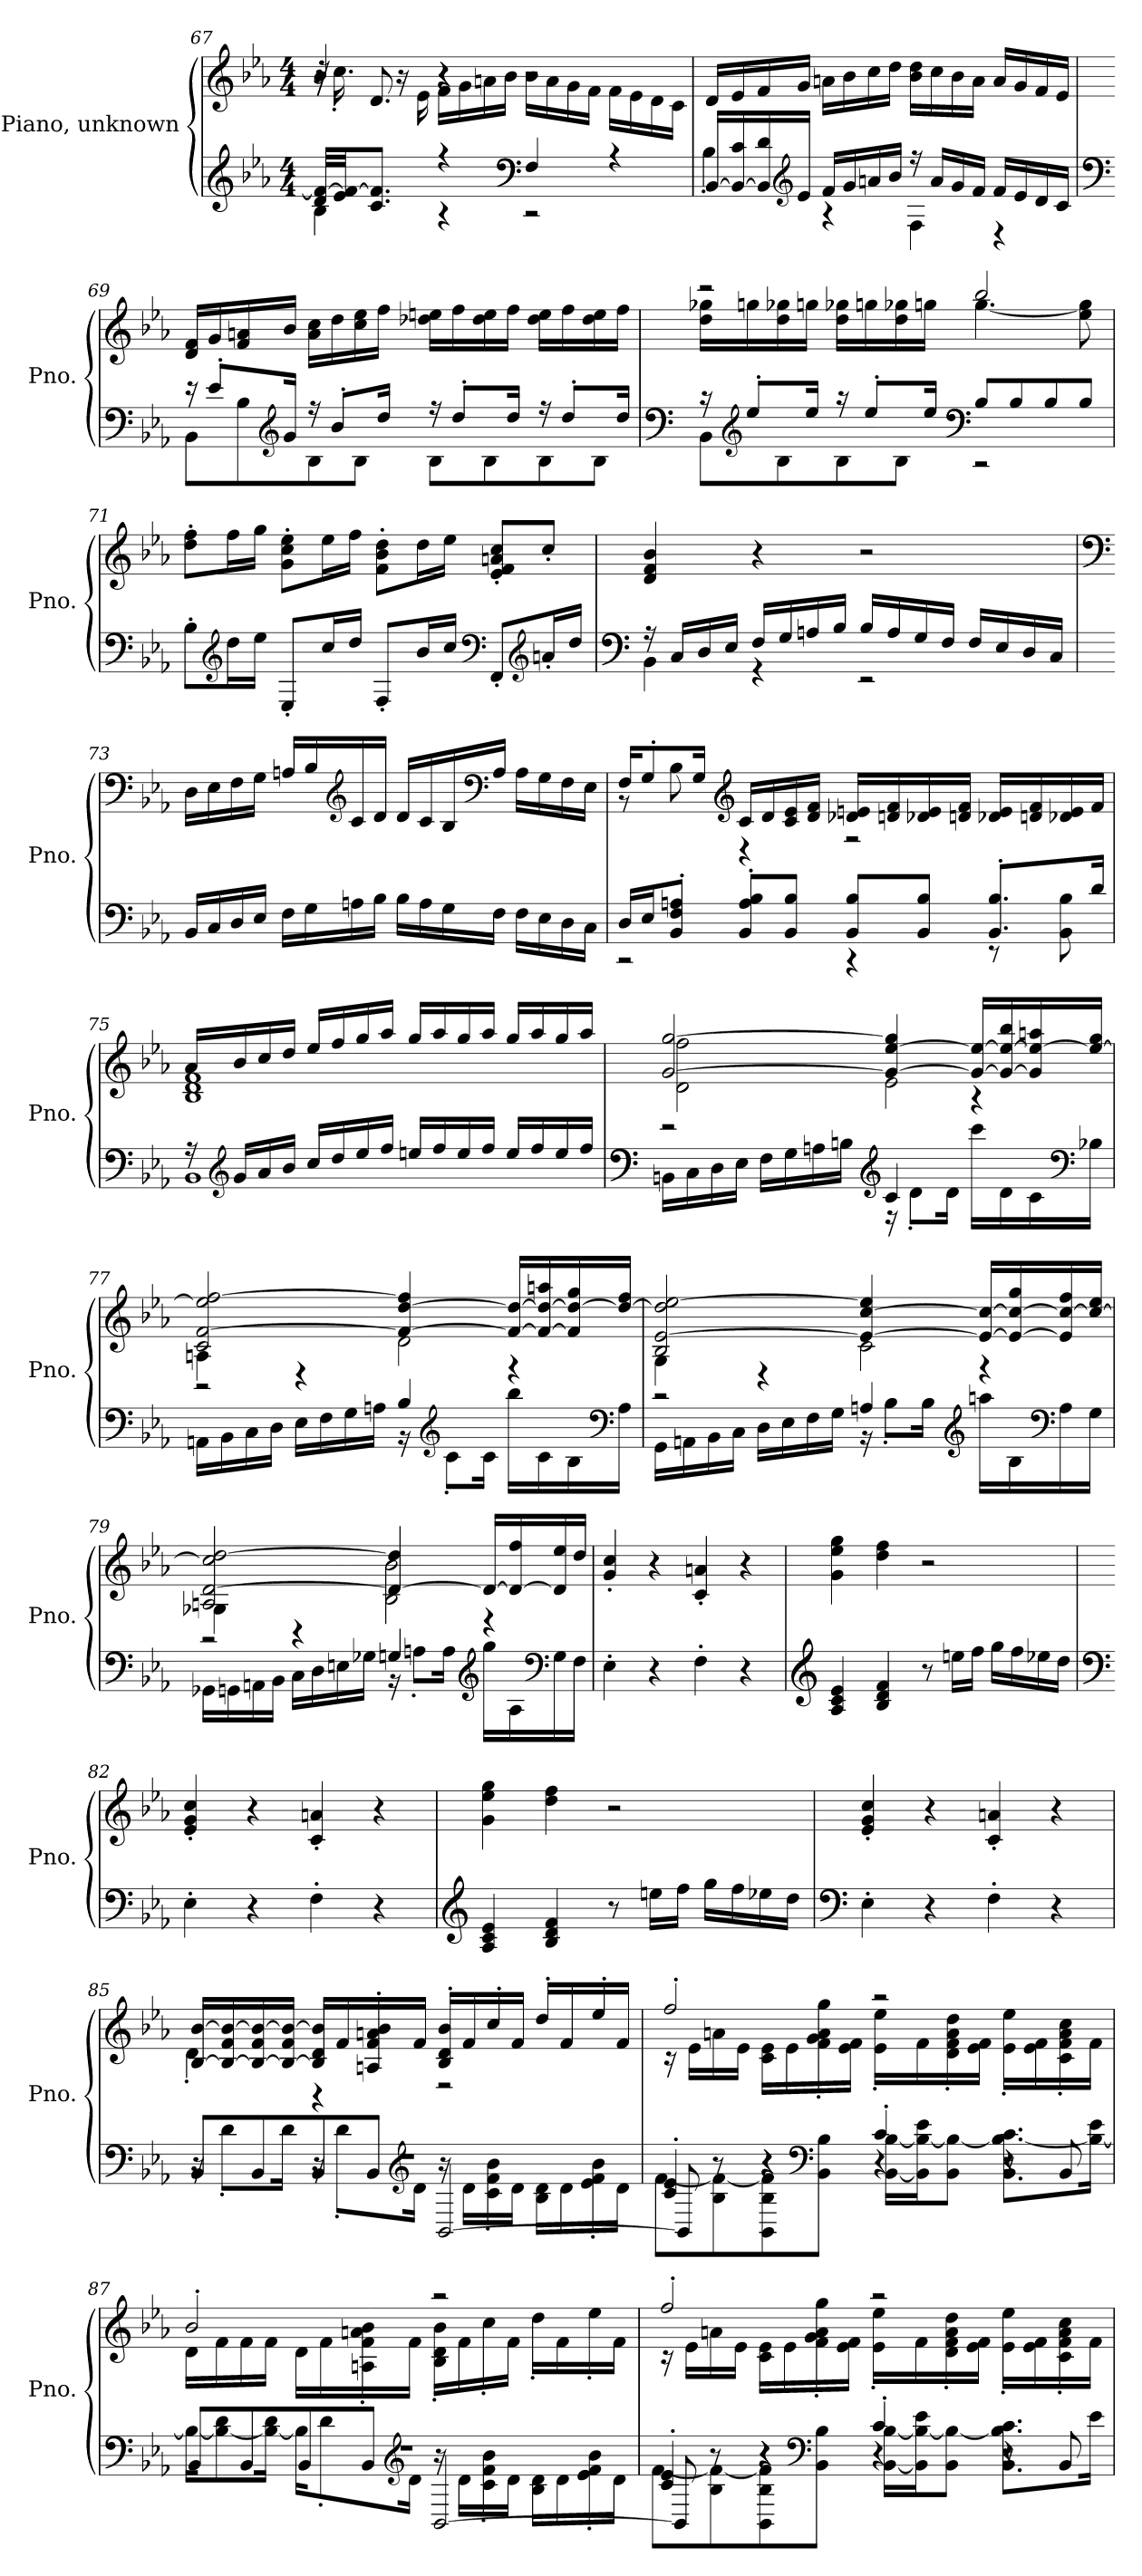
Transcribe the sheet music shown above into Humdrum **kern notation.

**kern	**kern
*part1	*part1
*staff2	*staff1
*I"Piano, unknown	*
*I'Pno.	*
*clefG2	*clefG2
*k[b-e-a-]	*k[b-e-a-]
*M4/4	*M4/4
=67	=67
*^	*^
*	*	*	*^
32d/ 32f/_LLL	4B-\	4b-/	32r	16r
32e-/ 32f/_JJ	.	.	16.cc'\	.
8.c/ 8.f/]J	.	.	.	8.d/
.	.	.	16r	.
.	.	.	16e-\	.
4r	4r	4r	16f\LL	4r
.	.	.	16g\	.
.	.	.	16an\	.
.	.	.	16b-\JJ	.
*clefF4	*	*	*	*
4F/	2r	2r	16b-\LL	2r
.	.	.	16a\	.
.	.	.	16g\	.
.	.	.	16f\JJ	.
4r	.	.	16f\LL	.
.	.	.	16e-\	.
.	.	.	16d\	.
.	.	.	16c\JJ	.
*	*	*v	*v	*v
!!LO:LB:g=z
=68	=68	=68
[16BB-/LL	4B-'\	16d/LL
16BB-/_ 16c/	.	16e-/
16BB-/] 16d/	.	16f/
*clefG2	*	*
16e-/JJ	.	16g/JJ
16f/LL	4r	16an\LL
16g/	.	16b-\
16an/	.	16cc\
16b-/JJ	.	16dd\JJ
16r	4F\	16b-\ 16dd\LL
16a/LL	.	16cc\
16g/	.	16b-\
16f/JJ	.	16a\JJ
16f/LL	4r	16a/LL
16e-/	.	16g/
16d/	.	16f/
16c/JJ	.	16e-/JJ
=69	=69	=69
*clefF4	*	*
16r	8BB-\L	16d/ 16f/LL
8e-'/L	.	16g/
.	8B-\	16f/ 16an/
*clefG2	*	*
16g/Jk	.	16b-/JJ
16r	8B-\	16a\ 16cc\LL
8b-'/L	.	16dd\
.	8B-\J	16cc\ 16ee-\
16dd/Jk	.	16ff\JJ
16r	8B-\L	16dd-X\ 16een\LL
8dd'/L	.	16ff\
.	8B-\	16dd-\ 16ee\
16dd/Jk	.	16ff\JJ
16r	8B-\	16dd-\ 16ee\LL
8dd'/L	.	16ff\
.	8B-\J	16dd-\ 16ee\
16dd/Jk	.	16ff\JJ
!!LO:PB:g=z
=70	=70	=70
*clefF4	*	*
*	*	*^
16r	8BB-\L	2r	16dd\ 16gg-X\LL
*clefG2	*	*	*
8ee-'/L	.	.	16ggn\
.	8B-\	.	16dd\ 16gg-X\
16ee-/Jk	.	.	16ggn\JJ
16r	8B-\	.	16dd\ 16gg-X\LL
8ee-'/L	.	.	16ggn\
.	8B-\J	.	16dd\ 16gg-X\
16ee-/Jk	.	.	16ggn\JJ
*clefF4	*	*	*
8B-/L	2r	2bb-/	[4.gg\
8B-/	.	.	.
8B-/	.	.	.
8B-/J	.	.	8ee-\ 8gg\]
*v	*v	*	*
*	*v	*v
=71	=71
8B-'\L	8dd\' 8ff\'L
*clefG2	*
16dd\L	16ff\L
16ee-\JJ	16gg\JJ
8E-'/L	8g\' 8cc\' 8ee-\'L
16cc/L	16ee-\L
16dd/JJ	16ff\JJ
8F'/L	8f\' 8b-\' 8dd\'L
16b-/L	16dd\L
16cc/JJ	16ee-\JJ
*clefF4	*
8FF'/L	8e-/' 8f/' 8an/' 8cc/'L
*clefG2	*
16an'/L	8cc'/J
16dd/JJ	.
!!LO:LB:g=z
=72	=72
*clefF4	*
*^	*
16r	4BB-\	4d/ 4f/ 4b-/
16C/LL	.	.
16D/	.	.
16E-/JJ	.	.
16F/LL	4r	4r
16G/	.	.
16An/	.	.
16B-/JJ	.	.
16B-/LL	2r	2r
16A/	.	.
16G/	.	.
16F/JJ	.	.
16F/LL	.	.
16E-/	.	.
16D/	.	.
16C/JJ	.	.
*v	*v	*
=73	=73
*	*clefF4
16BB-/LL	16D\LL
16C/	16E-\
16D/	16F\
16E-/JJ	16G\JJ
16F\LL	16An/LL
16G\	16B-/
*	*clefG2
16An\	16c/
16B-\JJ	16d/JJ
16B-\LL	16d/LL
16A\	16c/
16G\	16B-/
*	*clefF4
16F\JJ	16A/JJ
16F\LL	16A\LL
16E-\	16G\
16D\	16F\
16C\JJ	16E-\JJ
!!LO:LB:g=z
=74	=74
*^	*^
16D/LL	2r	16F/KL	8r
16E-/J	.	8G'/	.
8BB-/' 8F/' 8An/'J	.	.	8B-\
.	.	16G/Jk	.
*	*	*clefG2	*
8BB-/' 8A/' 8B-/'L	.	16c/LL	4r
.	.	16d/	.
8BB-/ 8B-/J	.	16c/ 16e-/	.
.	.	16d/ 16f/JJ	.
8BB-/ 8B-/L	4r	16d-X/ 16en/LL	2r
.	.	16dn/ 16f/	.
8BB-/ 8B-/J	.	16d-X/ 16e/	.
.	.	16dn/ 16f/JJ	.
8.BB-/' 8.B-/'L	8r	16d-X/ 16e/LL	.
.	.	16dn/ 16f/	.
.	8BB-\ 8B-\	16d-X/ 16e/	.
16d/Jk	.	16f/JJ	.
!!LO:LB:g=z	!!
=75	=75	=75	=75
16r	1BB-	16a-/LL	1B- 1d 1f
*clefG2	*	*	*
16g/LL	.	16b-/	.
16a-/	.	16cc/	.
16b-/JJ	.	16dd/JJ	.
16cc/LL	.	16ee-/LL	.
16dd/	.	16ff/	.
16ee-/	.	16gg/	.
16ff/JJ	.	16aa-/JJ	.
16een/LL	.	16gg/LL	.
16ff/	.	16aa-/	.
16ee/	.	16gg/	.
16ff/JJ	.	16aa-/JJ	.
16ee/LL	.	16gg/LL	.
16ff/	.	16aa-/	.
16ee/	.	16gg/	.
16ff/JJ	.	16aa-/JJ	.
=76	=76	=76	=76
*clefF4	*	*	*
2r	16BBn\LL	[2g/ [2gg/	2d\ 2ff\
.	16C\	.	.
.	16D\	.	.
.	16E-\JJ	.	.
.	16F\LL	.	.
.	16G\	.	.
.	16An\	.	.
.	16Bn\JJ	.	.
*clefG2	*	*	*
4c/	16r	4g/_ [4ee-/ 4gg/]	2e-\
.	8d'\L	.	.
.	16d\Jk	.	.
4r	16ccc\LL	16g/_ 16ee-/_LL	.
.	16d\	16g/_ 16ee-/_ 16bb-/	.
.	16c\	16g/] 16ee-/_ 16aan/	.
*clefF4	*	*	*
.	16B-X\JJ	16ee-/_ 16gg/JJ	.
!!LO:LB:g=z	!!
=77	=77	=77	=77
2r	16AAn\LL	2c/ [2f/ 2ee-/] [2ff/	4An\
.	16BB-\	.	.
.	16C\	.	.
.	16D\JJ	.	.
.	16E-\LL	.	4r
.	16F\	.	.
.	16G\	.	.
.	16An\JJ	.	.
4B-/	16r	4f/_ [4dd/ 4ff/]	2d\
*clefG2	*	*	*
.	8c'\L	.	.
.	16c\Jk	.	.
4r	16bb-\LL	16f/_ 16dd/_LL	.
.	16c\	16f/_ 16dd/_ 16aan/	.
.	16B-\	16f/] 16dd/_ 16gg/	.
*clefF4	*	*	*
.	16A\JJ	16dd/_ 16ff/JJ	.
=78	=78	=78	=78
2r	16GG\LL	2B-/ [2e-/ 2dd/] [2ee-/	4G\
.	16AAn\	.	.
.	16BB-\	.	.
.	16C\JJ	.	.
.	16D\LL	.	4r
.	16E-\	.	.
.	16F\	.	.
.	16G\JJ	.	.
4An/	16r	4e-/_ [4cc/ 4ee-/]	2c\
.	8B-'\L	.	.
.	16B-\Jk	.	.
*clefG2	*	*	*
4r	16aan\LL	16e-/_ 16cc/_LL	.
.	16B-\	16e-/_ 16cc/_ 16gg/	.
*clefF4	*	*	*
.	16A\	16e-/] 16cc/_ 16ff/	.
.	16G\JJ	16cc/_ 16ee-/JJ	.
!!LO:LB:g=z	!!
=79	=79	=79	=79
2r	16GG-X\LL	2An/ [2d/ 2cc/] [2dd/	4G-X\
.	16GGn\	.	.
.	16AAn\	.	.
.	16BB-\JJ	.	.
.	16C\LL	.	4r
.	16D\	.	.
.	16En\	.	.
.	16G-X\JJ	.	.
4Gn/	16r	4d/_ 4dd/]	2B-\ 2b-\
.	8An'\L	.	.
.	16A\Jk	.	.
*clefG2	*	*	*
4r	16gg\LL	16d/LL_	.
.	16A\	16d/_ 16ff/	.
*clefF4	*	*	*
.	16G\	16d/] 16ee-/	.
.	16F\JJ	16dd/JJ	.
*v	*v	*	*
*	*v	*v
=80	=80
4E-'\	4g/' 4cc/'
4r	4r
4F'\	4c/' 4an/'
4r	4r
=81	=81
*clefG2	*
4A-/ 4c/ 4e-/	4g\ 4ee-\ 4gg\
4B-/ 4d/ 4f/	4dd\ 4ff\
8r	2r
16een\LL	.
16ff\JJ	.
16gg\LL	.
16ff\	.
16ee-X\	.
16dd\JJ	.
!!LO:PB:g=z
=82	=82
*clefF4	*
4E-'\	4e-/' 4g/' 4cc/'
4r	4r
4F'\	4c/' 4an/'
4r	4r
=83	=83
*clefG2	*
4A-/ 4c/ 4e-/	4g\ 4ee-\ 4gg\
4B-/ 4d/ 4f/	4dd\ 4ff\
8r	2r
16een\LL	.
16ff\JJ	.
16gg\LL	.
16ff\	.
16ee-X\	.
16dd\JJ	.
=84	=84
*clefF4	*
4E-'\	4e-/' 4g/' 4cc/'
4r	4r
4F'\	4c/' 4an/'
4r	4r
!!LO:LB:g=z
=85	=85
*^	*^
*	*^	*	*
1r	16r	8BB-/L	[16B-/ [16b-/LL	4d'\
.	8d'\L	.	16B-/_ 16f/ 16b-/_	.
.	.	8BB-/	16B-/_ 16f/ 16b-/_	.
.	16d\Jk	.	16B-/_ 16f/ 16b-/_JJ	.
.	16r	8BB-/	16B-/] 16d/ 16b-/]LL	4r
.	8d'\L	.	16f/	.
.	.	8BB-/J	16An/' 16f/' 16an/' 16b-/'	.
*clefG2	*	*	*	*
.	16d\Jk	.	16f/JJ	.
.	16r	[2BB-/	16B-/' 16d/' 16b-/'LL	2r
.	16d\LL	.	16f/	.
.	16c\' 16f\' 16b-\'	.	16cc'/	.
.	16d\JJ	.	16f/JJ	.
.	16B-\ 16d\LL	.	16dd'/LL	.
.	16d\	.	16f/	.
.	16e-\' 16f\' 16b-\'	.	16ee-'/	.
.	16d\JJ	.	16f/JJ	.
=86	=86	=86	=86	=86
4c/' 4e-/'	[8f\L	8BB-/]	2ff'/	16r
.	.	.	.	16e-\LL
.	8B-\ 8f\_	8r	.	16an\
.	.	.	.	16e-\JJ
4r	8BB-\ 8B-\ 8f\]	4r	.	16c\ 16e-\LL
.	.	.	.	16e-\
*clefF4	*	*	*	*
.	8BB-\ 8B-\J	.	.	16f\' 16g\' 16a\' 16gg\'
.	.	.	.	16e-\ 16f\JJ
4c'/	[16BB-\ [16B-\LL	4r	2r	16e-\' 16ee-\'LL
.	16BB-\] 16B-\_ 16e-\J	.	.	16f\
.	8BB-\ 8B-\_J	.	.	16d\' 16f\' 16a\' 16dd\'
.	.	.	.	16e-\ 16f\JJ
4r	8.BB-\ 8.B-\_ 8.c\L	8r	.	16e-\' 16ee-\'LL
.	.	.	.	16e-\ 16f\
.	.	8BB-/	.	16c\' 16f\' 16a\' 16cc\'
.	16B-\_ 16e-\Jk	.	.	16f\JJ
!!LO:LB:g=z	!!
=87	=87	=87	=87	=87
1r	16B-\KL_	8BB-/L	2b-'/	16d\LL
.	8B-\_ 8d\	.	.	16f\
.	.	8BB-/	.	16f\
.	16B-\_ 16d\Jk	.	.	16f\JJ
.	16B-\KL]	8BB-/	.	16d\LL
.	8d'\	.	.	16f\
.	.	8BB-/J	.	16An\' 16f\' 16an\' 16b-\'
*clefG2	*	*	*	*
.	16d\Jk	.	.	16f\JJ
.	16r	[2BB-/	2r	16B-\' 16d\' 16b-\'LL
.	16d\LL	.	.	16f\
.	16c\' 16f\' 16b-\'	.	.	16cc'\
.	16d\JJ	.	.	16f\JJ
.	16B-\ 16d\LL	.	.	16dd'\LL
.	16d\	.	.	16f\
.	16e-\' 16f\' 16b-\'	.	.	16ee-'\
.	16d\JJ	.	.	16f\JJ
=88	=88	=88	=88	=88
4c/' 4e-/'	[8f\L	8BB-/]	2ff'/	16r
.	.	.	.	16e-\LL
.	8B-\ 8f\_	8r	.	16an\
.	.	.	.	16e-\JJ
4r	8BB-\ 8B-\ 8f\]	4r	.	16c\ 16e-\LL
.	.	.	.	16e-\
*clefF4	*	*	*	*
.	8BB-\ 8B-\J	.	.	16f\' 16g\' 16a\' 16gg\'
.	.	.	.	16e-\ 16f\JJ
4c'/	[16BB-\ [16B-\LL	4r	2r	16e-\' 16ee-\'LL
.	16BB-\] 16B-\_ 16e-\J	.	.	16f\
.	8BB-\ 8B-\_J	.	.	16d\' 16f\' 16a\' 16dd\'
.	.	.	.	16e-\ 16f\JJ
4r	8.BB-\ 8.B-\] 8.c\L	8r	.	16e-\' 16ee-\'LL
.	.	.	.	16e-\ 16f\
.	.	8BB-/	.	16c\' 16f\' 16a\' 16cc\'
.	16e-\Jk	.	.	16f\JJ
*v	*v	*v	*	*
*	*v	*v
=	=
*-	*-
